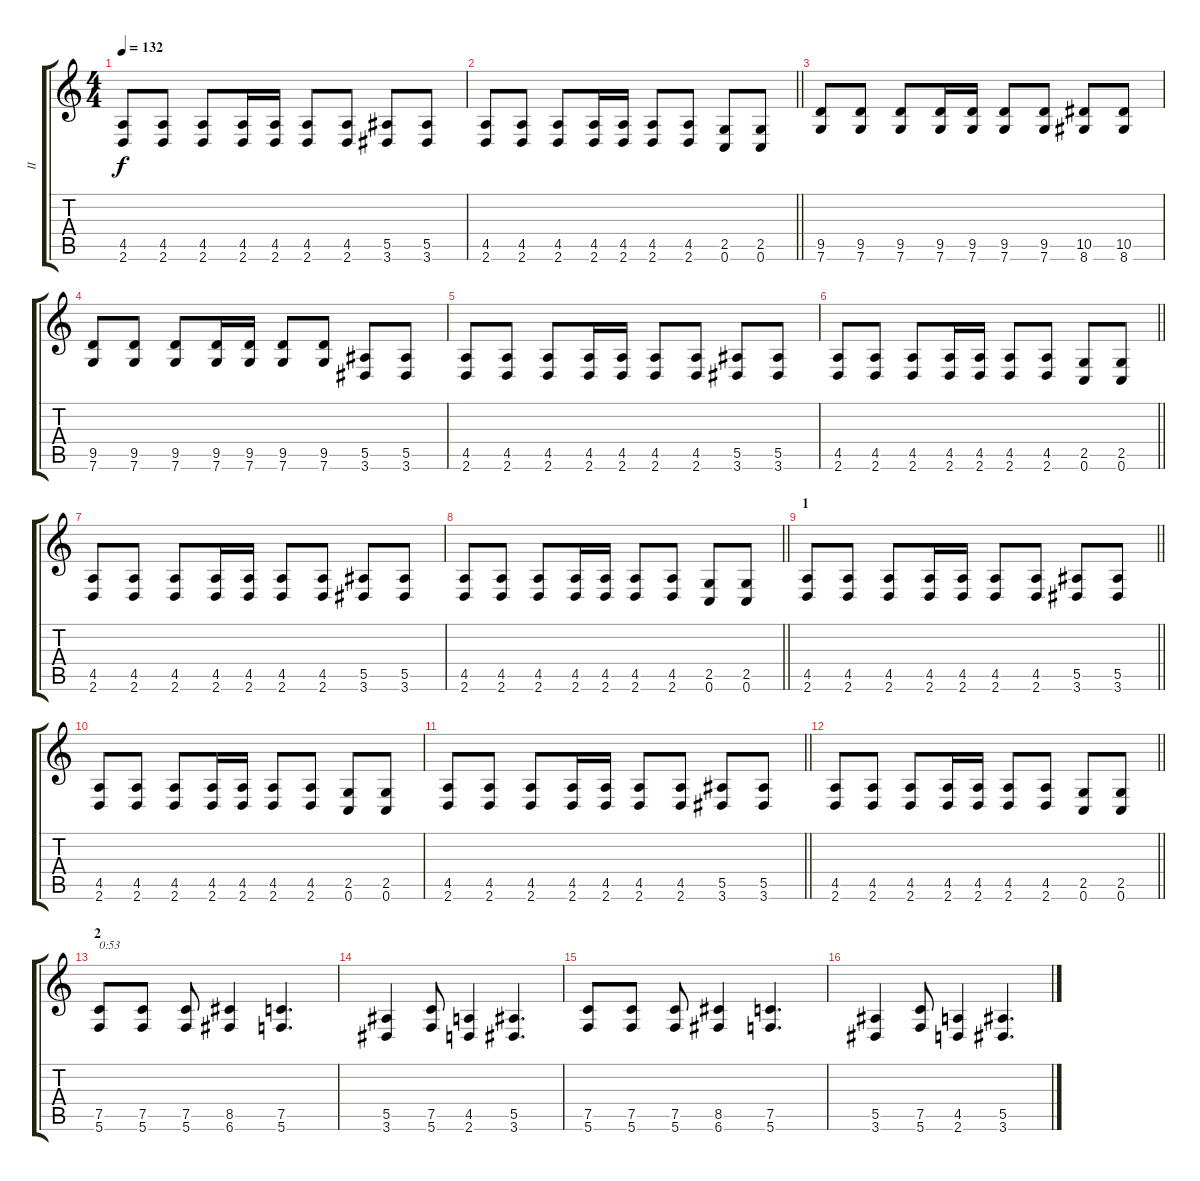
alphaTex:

\track ("II" "II") {instrument overdrivenguitar}
\staff {score tabs}
\tuning (C4 G3 Eb3 Bb2 F2 C2) {hide}
\ts (4 4)
\tempo 132
\clef g2
\ks c
(4.5 2.6).8{dy f} (4.5 2.6).8 (4.5 2.6).8 (4.5 2.6).16 (4.5 2.6).16 (4.5 2.6).8 (4.5 2.6).8 (5.5 3.6).8 (5.5 3.6).8 |
\barLineRight lightlight
(4.5 2.6).8 (4.5 2.6).8 (4.5 2.6).8 (4.5 2.6).16 (4.5 2.6).16 (4.5 2.6).8 (4.5 2.6).8 (2.5 0.6).8 (2.5 0.6).8 |
(9.5 7.6).8 (9.5 7.6).8 (9.5 7.6).8 (9.5 7.6).16 (9.5 7.6).16 (9.5 7.6).8 (9.5 7.6).8 (10.5 8.6).8 (10.5 8.6).8 |
(9.5 7.6).8 (9.5 7.6).8 (9.5 7.6).8 (9.5 7.6).16 (9.5 7.6).16 (9.5 7.6).8 (9.5 7.6).8 (5.5 3.6).8 (5.5 3.6).8 |
(4.5 2.6).8 (4.5 2.6).8 (4.5 2.6).8 (4.5 2.6).16 (4.5 2.6).16 (4.5 2.6).8 (4.5 2.6).8 (5.5 3.6).8 (5.5 3.6).8 |
\barLineRight lightlight
(4.5 2.6).8 (4.5 2.6).8 (4.5 2.6).8 (4.5 2.6).16 (4.5 2.6).16 (4.5 2.6).8 (4.5 2.6).8 (2.5 0.6).8 (2.5 0.6).8 |
(4.5 2.6).8 (4.5 2.6).8 (4.5 2.6).8 (4.5 2.6).16 (4.5 2.6).16 (4.5 2.6).8 (4.5 2.6).8 (5.5 3.6).8 (5.5 3.6).8 |
\barLineRight lightlight
(4.5 2.6).8 (4.5 2.6).8 (4.5 2.6).8 (4.5 2.6).16 (4.5 2.6).16 (4.5 2.6).8 (4.5 2.6).8 (2.5 0.6).8 (2.5 0.6).8 |
\section ("" "1")
\barLineRight lightlight
(4.5 2.6).8 (4.5 2.6).8 (4.5 2.6).8 (4.5 2.6).16 (4.5 2.6).16 (4.5 2.6).8 (4.5 2.6).8 (5.5 3.6).8 (5.5 3.6).8 |
(4.5 2.6).8 (4.5 2.6).8 (4.5 2.6).8 (4.5 2.6).16 (4.5 2.6).16 (4.5 2.6).8 (4.5 2.6).8 (2.5 0.6).8 (2.5 0.6).8 |
\barLineRight lightlight
(4.5 2.6).8 (4.5 2.6).8 (4.5 2.6).8 (4.5 2.6).16 (4.5 2.6).16 (4.5 2.6).8 (4.5 2.6).8 (5.5 3.6).8 (5.5 3.6).8 |
\barLineRight lightlight
(4.5 2.6).8 (4.5 2.6).8 (4.5 2.6).8 (4.5 2.6).16 (4.5 2.6).16 (4.5 2.6).8 (4.5 2.6).8 (2.5 0.6).8 (2.5 0.6).8 |
\section ("" "2")
(7.5 5.6).8{txt "0:53"} (7.5 5.6).8 (7.5 5.6).8 (8.5 6.6).4 (7.5 5.6).4{d} |
(5.5 3.6).4 (7.5 5.6).8 (4.5 2.6).4 (5.5 3.6).4{d} |
(7.5 5.6).8 (7.5 5.6).8 (7.5 5.6).8 (8.5 6.6).4 (7.5 5.6).4{d} |
(5.5 3.6).4 (7.5 5.6).8 (4.5 2.6).4 (5.5 3.6).4{d}
